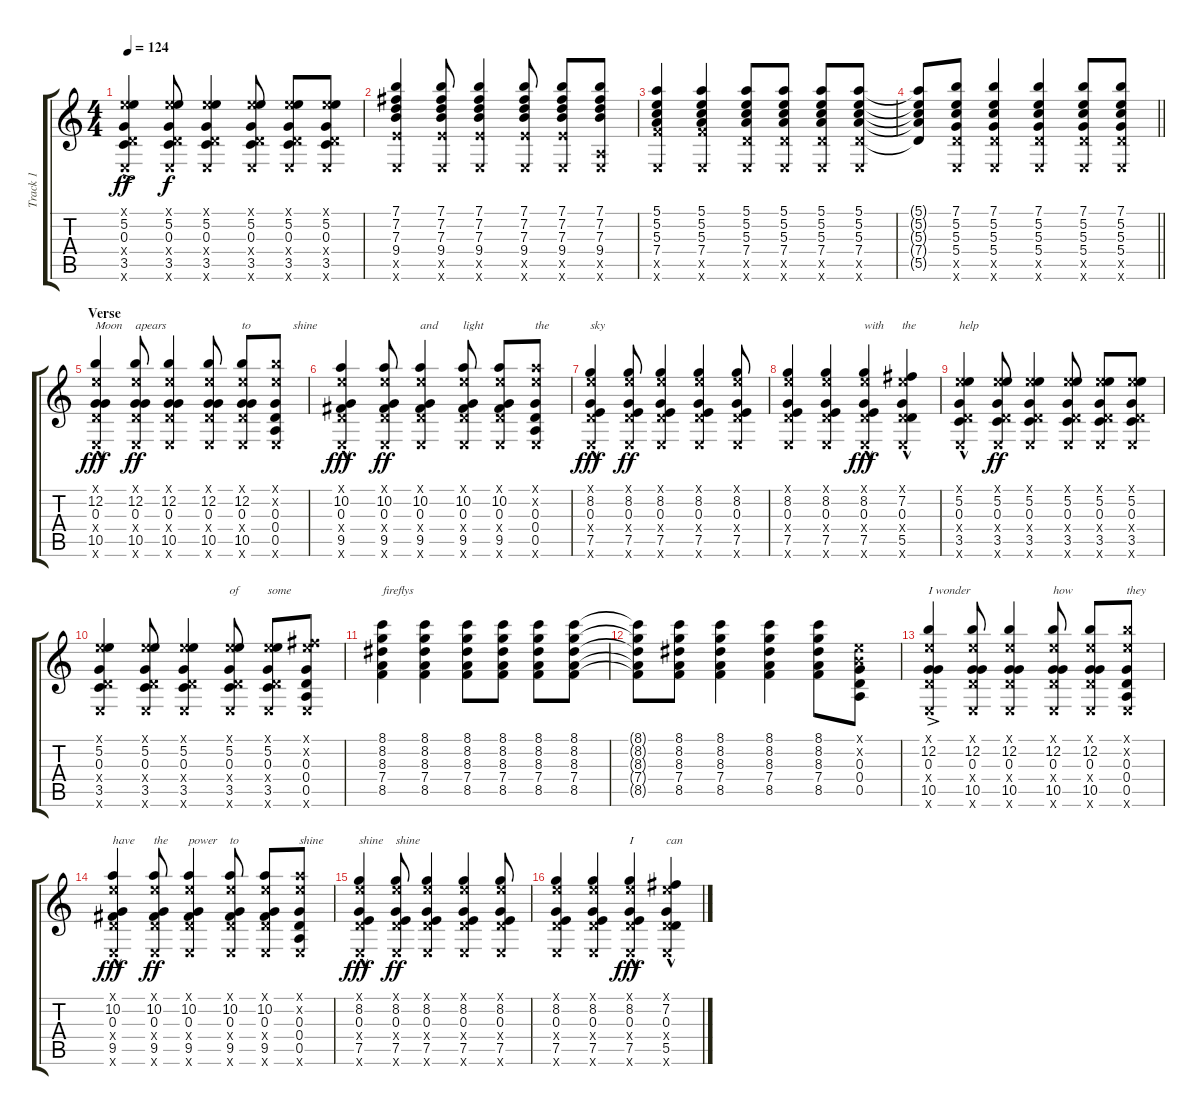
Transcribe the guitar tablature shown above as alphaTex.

\track ("Track 1" "Track 1") {instrument acousticguitarnylon}
\staff {score tabs}
\tuning (E4 B3 G3 D3 A2 E2) {hide}
\ts (4 4)
\tempo 124
\clef g2
\ks c
(0.1{ac x} 5.2{ac} 0.3{ac} 0.4{ac x} 3.5{ac} 0.6{ac x}).4{dy ff} (0.1{x} 5.2 0.3 0.4{x} 3.5 0.6{x}).8{dy f} (0.1{x} 5.2 0.3 0.4{x} 3.5 0.6{x}).4 (0.1{x} 5.2 0.3 0.4{x} 3.5 0.6{x}).8 (0.1{x} 5.2 0.3 0.4{x} 3.5 0.6{x}).8 (0.1{x} 5.2 0.3 0.4{x} 3.5 0.6{x}).8 |
(7.1 7.2 7.3 9.4 7.5{x} 0.6{x}).4 (7.1 7.2 7.3 9.4 7.5{x} 0.6{x}).8 (7.1 7.2 7.3 9.4 7.5{x} 0.6{x}).4 (7.1 7.2 7.3 9.4 7.5{x} 0.6{x}).8 (7.1 7.2 7.3 9.4 7.5{x} 0.6{x}).8 (7.1 7.2 7.3 9.4 0.5{x} 0.6{x}).8 |
(5.1 5.2 5.3 7.4 8.5{x} 0.6{x}).4 (5.1 5.2 5.3 7.4 8.5{x} 0.6{x}).4 (5.1 5.2 5.3 7.4 5.5{x} 0.6{x}).8 (5.1 5.2 5.3 7.4 5.5{x} 0.6{x}).8 (5.1 5.2 5.3 7.4 5.5{x} 0.6{x}).8 (5.1 5.2 5.3 7.4 5.5{x} 0.6{x}).8 |
\barLineRight lightlight
(5.1{t} 5.2{t} 5.3{t} 7.4{t} 5.5{t}).8 (7.1 5.2 5.3 5.4 5.5{x} 0.6{x}).8 (7.1 5.2 5.3 5.4 5.5{x} 0.6{x}).4 (7.1 5.2 5.3 5.4 5.5{x} 0.6{x}).4 (7.1 5.2 5.3 5.4 5.5{x} 0.6{x}).8 (7.1 5.2 5.3 5.4 5.5{x} 0.6{x}).8 |
\section ("" "Verse")
(0.1{hac x} 12.2{hac} 0.3{hac} 0.4{hac x} 10.5{hac} 0.6{hac x}).4{txt "Moon" dy fff} (0.1{x} 12.2 0.3 0.4{x} 10.5 0.6{x}).8{txt "apears" dy ff} (0.1{x} 12.2 0.3 0.4{x} 10.5 0.6{x}).4 (0.1{x} 12.2 0.3 0.4{x} 10.5 0.6{x}).8 (0.1{x} 12.2 0.3 0.4{x} 10.5 0.6{x}).8{txt "to"} (0.1{x} 12.2{x} 0.3 0.4 0.5 0.6{x}).8{txt "      shine"} |
(0.1{hac x} 10.2{hac} 0.3{hac} 0.4{hac x} 9.5{hac} 0.6{hac x}).4{dy fff} (0.1{x} 10.2 0.3 0.4{x} 9.5 0.6{x}).8{dy ff} (0.1{x} 10.2 0.3 0.4{x} 9.5 0.6{x}).4{txt "and"} (0.1{x} 10.2 0.3 0.4{x} 9.5 0.6{x}).8{txt "light"} (0.1{x} 10.2 0.3 0.4{x} 9.5 0.6{x}).8 (0.1{x} 10.2{x} 0.3 0.4 0.5 0.6{x}).8{txt "the"} |
(0.1{hac x} 8.2{hac} 0.3{hac} 0.4{hac x} 7.5{hac} 0.6{hac x}).4{txt "sky" dy fff} (0.1{x} 8.2 0.3 0.4{x} 7.5 0.6{x}).8{dy ff} (0.1{x} 8.2 0.3 0.4{x} 7.5 0.6{x}).4 (0.1{x} 8.2 0.3 0.4{x} 7.5 0.6{x}).4 (0.1{x} 8.2 0.3 0.4{x} 7.5 0.6{x}).8 |
(0.1{x} 8.2 0.3 0.4{x} 7.5 0.6{x}).4 (0.1{x} 8.2 0.3 0.4{x} 7.5 0.6{x}).4 (0.1{hac x} 8.2{hac} 0.3{hac} 0.4{hac x} 7.5{hac} 0.6{hac x}).4{txt "with" dy fff} (0.1{hac x} 7.2{hac} 0.3{hac} 0.4{hac x} 5.5{hac} 0.6{hac x}).4{txt "the"} |
(0.1{hac x} 5.2{hac} 0.3{hac} 0.4{hac x} 3.5{hac} 0.6{hac x}).4{txt "help"} (0.1{x} 5.2 0.3 0.4{x} 3.5 0.6{x}).8{dy ff} (0.1{x} 5.2 0.3 0.4{x} 3.5 0.6{x}).4 (0.1{x} 5.2 0.3 0.4{x} 3.5 0.6{x}).8 (0.1{x} 5.2 0.3 0.4{x} 3.5 0.6{x}).8 (0.1{x} 5.2 0.3 0.4{x} 3.5 0.6{x}).8 |
(0.1{x} 5.2 0.3 0.4{x} 3.5 0.6{x}).4 (0.1{x} 5.2 0.3 0.4{x} 3.5 0.6{x}).8 (0.1{x} 5.2 0.3 0.4{x} 3.5 0.6{x}).4 (0.1{x} 5.2 0.3 0.4{x} 3.5 0.6{x}).8{txt "of"} (0.1{x} 5.2 0.3 0.4{x} 3.5 0.6{x}).8{txt "some"} (0.1{x} 7.2{x} 0.3 0.4 0.5 0.6{x}).8 |
(8.1 8.2 8.3 7.4 8.5).4{txt "fireflys"} (8.1 8.2 8.3 7.4 8.5).4 (8.1 8.2 8.3 7.4 8.5).8 (8.1 8.2 8.3 7.4 8.5).8 (8.1 8.2 8.3 7.4 8.5).8 (8.1 8.2 8.3 7.4 8.5).8 |
(8.1{t} 8.2{t} 8.3{t} 7.4{t} 8.5{t}).8 (8.1 8.2 8.3 7.4 8.5).8 (8.1 8.2 8.3 7.4 8.5).4 (8.1 8.2 8.3 7.4 8.5).4 (8.1 8.2 8.3 7.4 8.5).8 (0.1{x} 0.2{x} 0.3 0.4 0.5).8 |
(0.1{ac x} 12.2{ac} 0.3{ac} 0.4{ac x} 10.5{ac} 0.6{ac x}).4{txt "I wonder"} (0.1{x} 12.2 0.3 0.4{x} 10.5 0.6{x}).8 (0.1{x} 12.2 0.3 0.4{x} 10.5 0.6{x}).4 (0.1{x} 12.2 0.3 0.4{x} 10.5 0.6{x}).8{txt "how"} (0.1{x} 12.2 0.3 0.4{x} 10.5 0.6{x}).8 (0.1{x} 12.2{x} 0.3 0.4 0.5 0.6{x}).8{txt "they"} |
(0.1{hac x} 10.2{hac} 0.3{hac} 0.4{hac x} 9.5{hac} 0.6{hac x}).4{txt "have" dy fff} (0.1{x} 10.2 0.3 0.4{x} 9.5 0.6{x}).8{txt "the" dy ff} (0.1{x} 10.2 0.3 0.4{x} 9.5 0.6{x}).4{txt "power"} (0.1{x} 10.2 0.3 0.4{x} 9.5 0.6{x}).8{txt "to"} (0.1{x} 10.2 0.3 0.4{x} 9.5 0.6{x}).8 (0.1{x} 10.2{x} 0.3 0.4 0.5 0.6{x}).8{txt "shine"} |
(0.1{hac x} 8.2{hac} 0.3{hac} 0.4{hac x} 7.5{hac} 0.6{hac x}).4{txt "shine" dy fff} (0.1{x} 8.2 0.3 0.4{x} 7.5 0.6{x}).8{txt "shine" dy ff} (0.1{x} 8.2 0.3 0.4{x} 7.5 0.6{x}).4 (0.1{x} 8.2 0.3 0.4{x} 7.5 0.6{x}).4 (0.1{x} 8.2 0.3 0.4{x} 7.5 0.6{x}).8 |
(0.1{x} 8.2 0.3 0.4{x} 7.5 0.6{x}).4 (0.1{x} 8.2 0.3 0.4{x} 7.5 0.6{x}).4 (0.1{hac x} 8.2{hac} 0.3{hac} 0.4{hac x} 7.5{hac} 0.6{hac x}).4{txt "I" dy fff} (0.1{hac x} 7.2{hac} 0.3{hac} 0.4{hac x} 5.5{hac} 0.6{hac x}).4{txt "can"}
